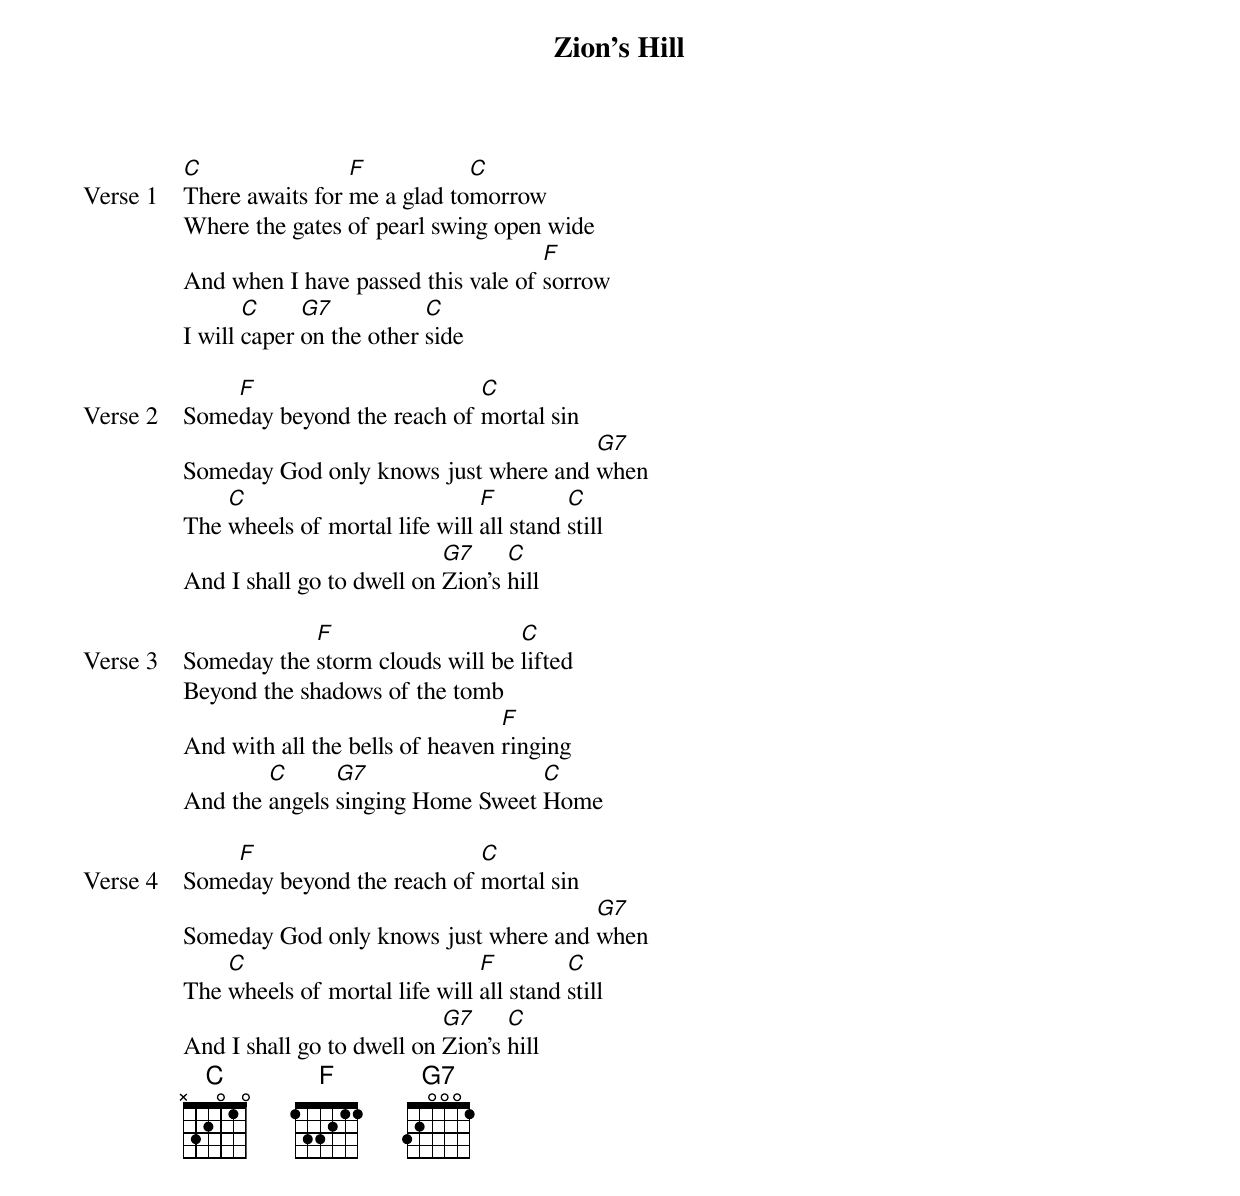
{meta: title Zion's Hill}
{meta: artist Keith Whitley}
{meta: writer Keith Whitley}

{start_of_verse: Verse 1}
[C]There awaits for [F]me a glad to[C]morrow
Where the gates of pearl swing open wide
And when I have passed this vale of [F]sorrow
I will [C]caper [G7]on the other [C]side
{end_of_verse}

{start_of_verse: Verse 2}
Some[F]day beyond the reach of [C]mortal sin
Someday God only knows just where and [G7]when
The [C]wheels of mortal life will [F]all stand [C]still
And I shall go to dwell on [G7]Zion's [C]hill
{end_of_verse}

{start_of_verse: Verse 3}
Someday the [F]storm clouds will be [C]lifted
Beyond the shadows of the tomb
And with all the bells of heaven [F]ringing
And the [C]angels [G7]singing Home Sweet [C]Home
{end_of_verse}

{start_of_verse: Verse 4}
Some[F]day beyond the reach of [C]mortal sin
Someday God only knows just where and [G7]when
The [C]wheels of mortal life will [F]all stand [C]still
And I shall go to dwell on [G7]Zion's [C]hill
{end_of_verse}
